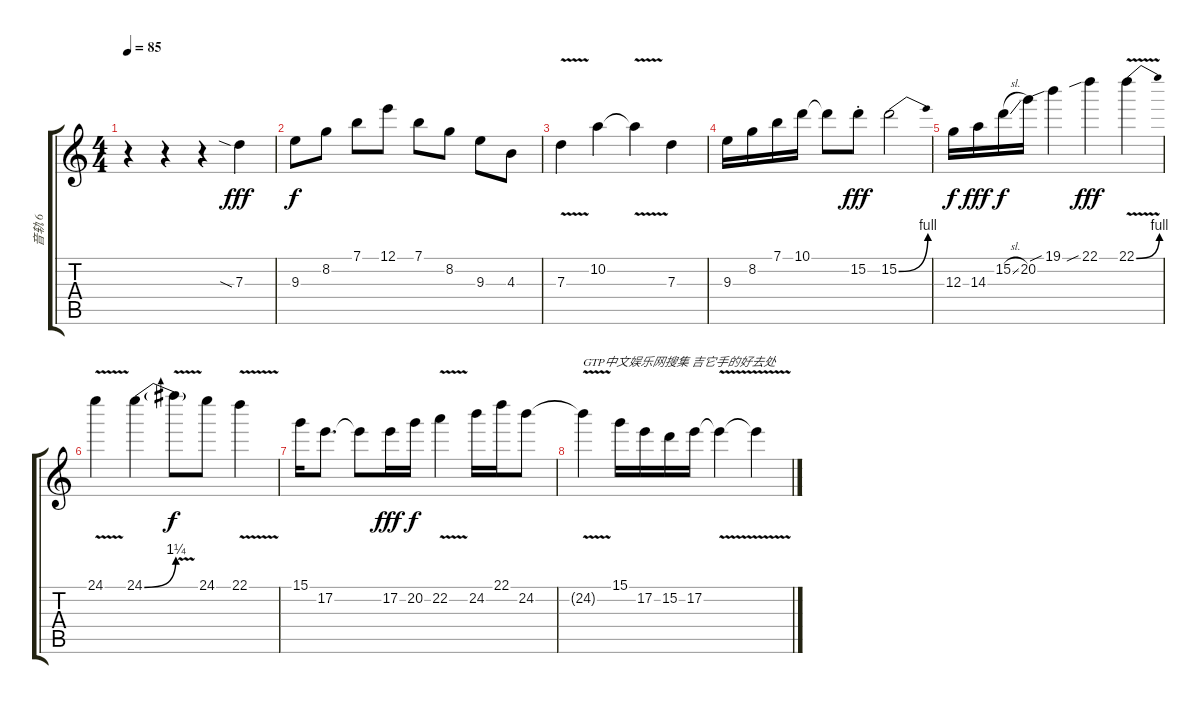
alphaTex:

\track ("音轨 6" "音轨 6") {instrument overdrivenguitar}
\staff {score tabs}
\tuning (E4 B3 G3 D3 A2 E2) {hide}
\ts (4 4)
\tempo 85
\clef g2
\ks c
r.4{dy fff} r.4 r.4 7.3{sia}.4 |
9.3.8{dy f} 8.2.8 7.1.8 12.1.8 7.1.8 8.2.8 9.3.8 4.3.8 |
7.3{v}.4 10.2.4 10.2{v t}.4 7.3.4 |
9.3.16 8.2.16 7.1.16 10.1.16 10.1{t}.8 15.2{st}.8{dy fff} 15.2{be (bend 0 0 60 4)}.2 |
12.3.16{dy f} 14.3.16{dy fff} 15.2{sl}.16{dy f} 20.2.16 19.1{sib}.4 22.1{sib}.4{dy fff} 22.1{be (bend 0 0 60 4) v}.4 |
24.1{v}.4 24.1{be (bend 0 0 60 5)}.4 24.1{v t}.8{dy f} 24.1.8 22.1{v}.4 |
15.1.16 17.2.8{d} 17.2{t}.8 17.2.16{dy fff} 20.2.16{dy f} 22.2{v}.4 24.2.16 22.1.16 24.2.8 |
24.2{v t}.4{txt "GTP中文娱乐网搜集 吉它手的好去处"} 15.1.16 17.2.16 15.2.16 17.2.16 17.2{v t}.4 17.2{v t}.4
